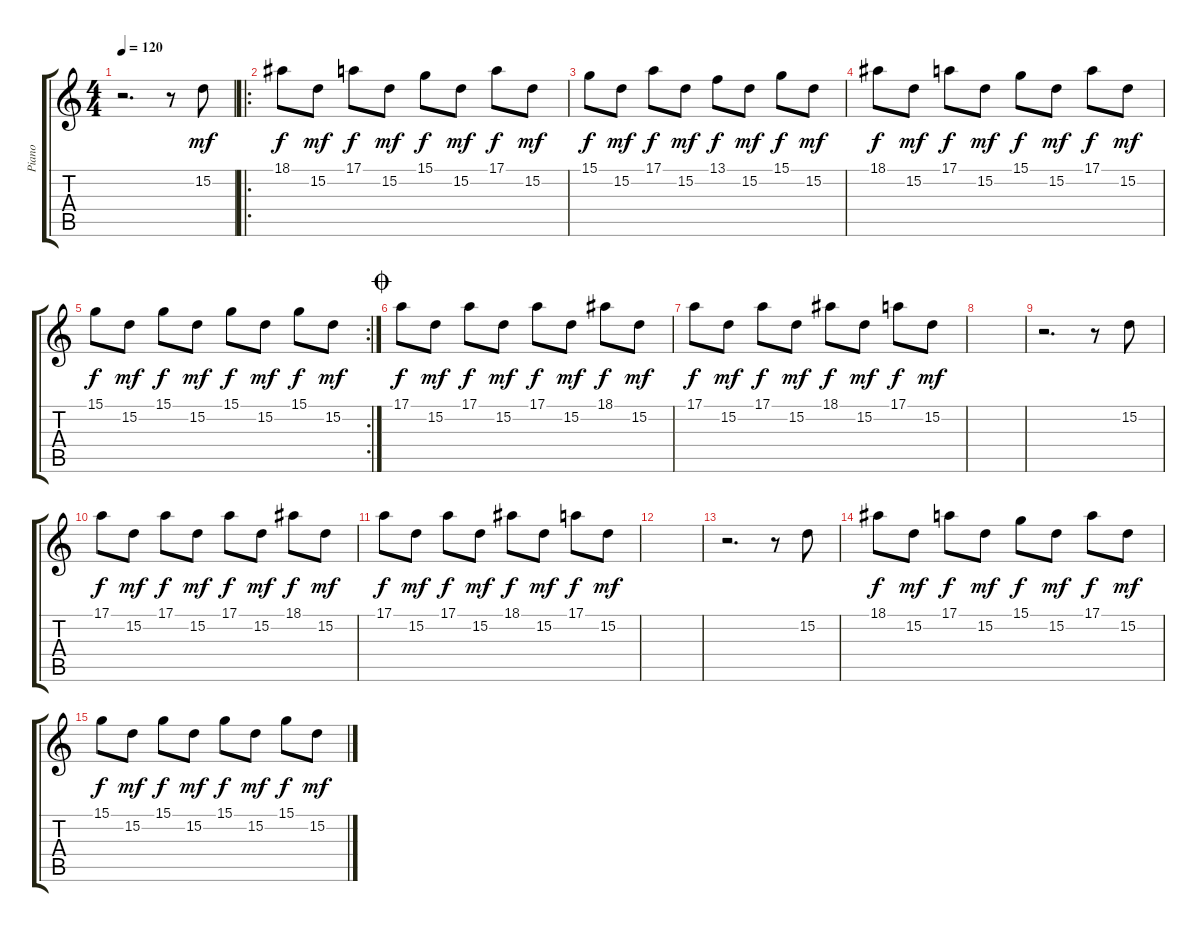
\track ("Piano" "Piano") {instrument acousticgrandpiano}
\staff {score tabs}
\tuning (E4 B3 G3 D3 A2 E2) {hide}
\ts (4 4)
\tempo 120
\clef g2
\ks c
r.2{d dy mf} r.8 15.2.8{instrument acousticgrandpiano} |
\ro
18.1.8{dy f} 15.2.8{dy mf} 17.1.8{dy f} 15.2.8{dy mf} 15.1.8{dy f} 15.2.8{dy mf} 17.1.8{dy f} 15.2.8{dy mf} |
15.1.8{dy f} 15.2.8{dy mf} 17.1.8{dy f} 15.2.8{dy mf} 13.1.8{dy f} 15.2.8{dy mf} 15.1.8{dy f} 15.2.8{dy mf} |
18.1.8{dy f} 15.2.8{dy mf} 17.1.8{dy f} 15.2.8{dy mf} 15.1.8{dy f} 15.2.8{dy mf} 17.1.8{dy f} 15.2.8{dy mf} |
\rc 2
15.1.8{dy f} 15.2.8{dy mf} 15.1.8{dy f} 15.2.8{dy mf} 15.1.8{dy f} 15.2.8{dy mf} 15.1.8{dy f} 15.2.8{dy mf} |
\jump coda
17.1.8{dy f} 15.2.8{dy mf} 17.1.8{dy f} 15.2.8{dy mf} 17.1.8{dy f} 15.2.8{dy mf} 18.1.8{dy f} 15.2.8{dy mf} |
17.1.8{dy f} 15.2.8{dy mf} 17.1.8{dy f} 15.2.8{dy mf} 18.1.8{dy f} 15.2.8{dy mf} 17.1.8{dy f} 15.2.8{dy mf} |
|
r.2{d} r.8 15.2.8{instrument acousticgrandpiano} |
17.1.8{dy f} 15.2.8{dy mf} 17.1.8{dy f} 15.2.8{dy mf} 17.1.8{dy f} 15.2.8{dy mf} 18.1.8{dy f} 15.2.8{dy mf} |
17.1.8{dy f} 15.2.8{dy mf} 17.1.8{dy f} 15.2.8{dy mf} 18.1.8{dy f} 15.2.8{dy mf} 17.1.8{dy f} 15.2.8{dy mf} |
|
r.2{d} r.8 15.2.8 |
18.1.8{dy f} 15.2.8{dy mf} 17.1.8{dy f} 15.2.8{dy mf} 15.1.8{dy f} 15.2.8{dy mf} 17.1.8{dy f} 15.2.8{dy mf} |
15.1.8{dy f} 15.2.8{dy mf} 15.1.8{dy f} 15.2.8{dy mf} 15.1.8{dy f} 15.2.8{dy mf} 15.1.8{dy f} 15.2.8{dy mf}
